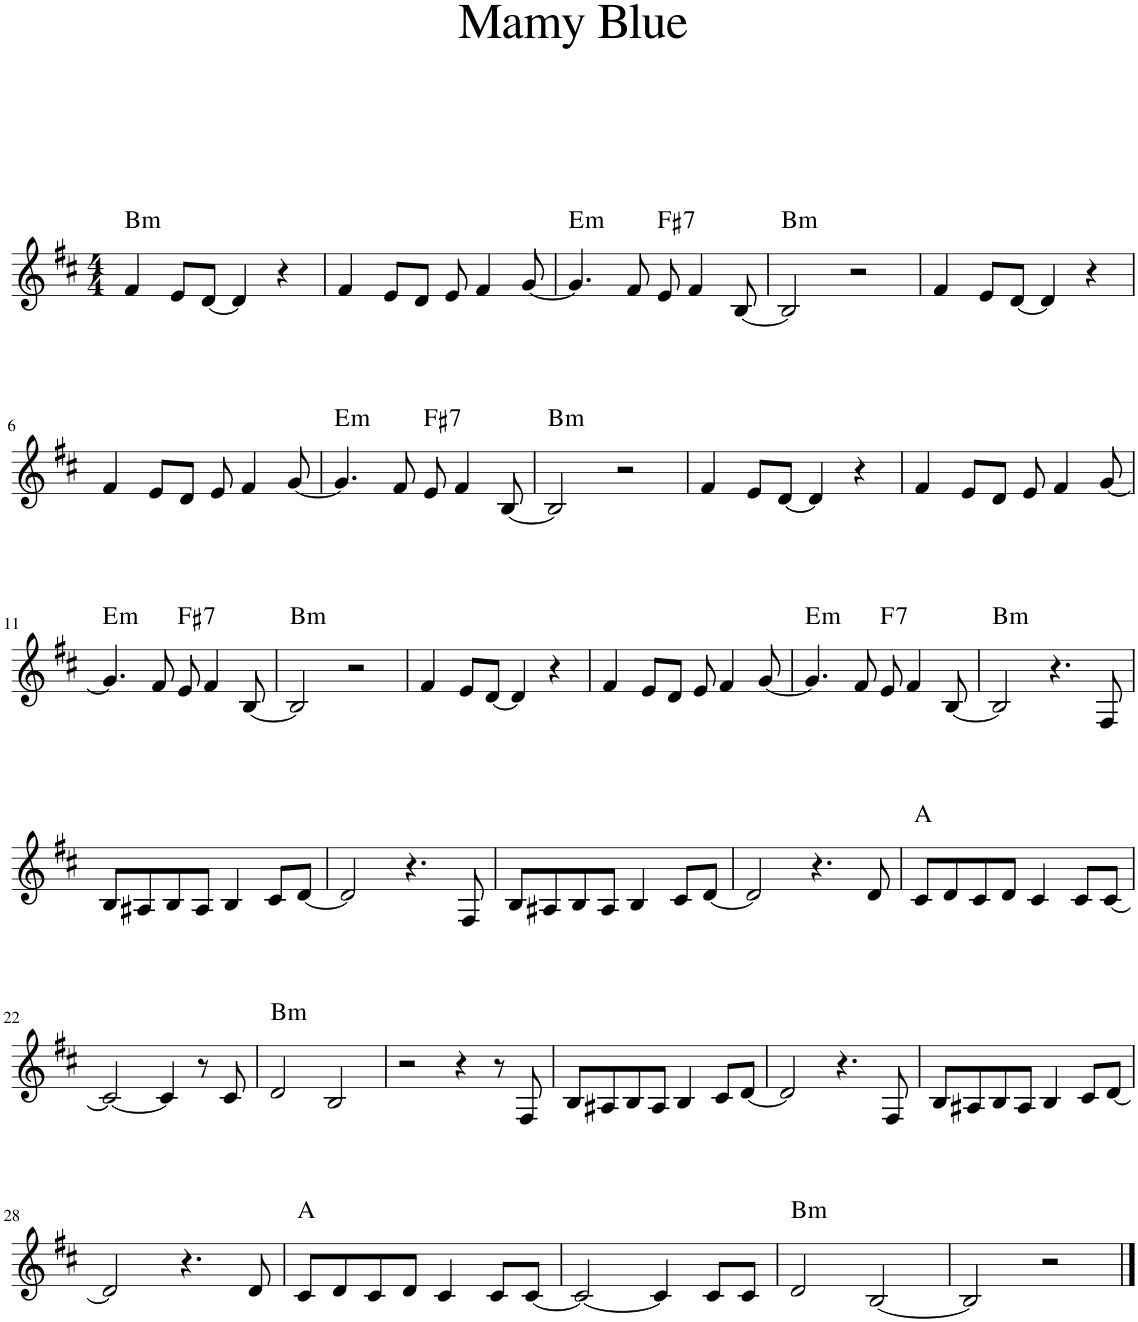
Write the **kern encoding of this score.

**kern	**harte
*part1	*part1
*staff1	*
*I"Piano	*
*I'Pno.	*
*clefG2	*
*k[f#c#]	*
*M4/4	*
=1	=1
!	!LO:H:kt=m
4f#/	B:min
8e/L	.
[8d/J	.
4d/]	.
4r	.
=2	=2
4f#/	.
8e/L	.
8d/J	.
8e/	.
4f#/	.
[8g/	.
=3	=3
!	!LO:H:kt=m
4.g/]	E:min
8f#/	.
!	!LO:H:kt=7
8e/	F#:7
4f#/	.
[8B/	.
=4	=4
!	!LO:H:kt=m
2B/]	B:min
2r	.
=5	=5
4f#/	.
8e/L	.
[8d/J	.
4d/]	.
4r	.
!!LO:LB:g=z
=6	=6
4f#/	.
8e/L	.
8d/J	.
8e/	.
4f#/	.
[8g/	.
=7	=7
!	!LO:H:kt=m
4.g/]	E:min
8f#/	.
!	!LO:H:kt=7
8e/	F#:7
4f#/	.
[8B/	.
=8	=8
!	!LO:H:kt=m
2B/]	B:min
2r	.
=9	=9
4f#/	.
8e/L	.
[8d/J	.
4d/]	.
4r	.
=10	=10
4f#/	.
8e/L	.
8d/J	.
8e/	.
4f#/	.
[8g/	.
!!LO:LB:g=z
=11	=11
!	!LO:H:kt=m
4.g/]	E:min
8f#/	.
!	!LO:H:kt=7
8e/	F#:7
4f#/	.
[8B/	.
=12	=12
!	!LO:H:kt=m
2B/]	B:min
2r	.
=13	=13
4f#/	.
8e/L	.
[8d/J	.
4d/]	.
4r	.
=14	=14
4f#/	.
8e/L	.
8d/J	.
8e/	.
4f#/	.
[8g/	.
=15	=15
!	!LO:H:kt=m
4.g/]	E:min
8f#/	.
!	!LO:H:kt=7
8e/	F:7
4f#/	.
[8B/	.
=16	=16
!	!LO:H:kt=m
2B/]	B:min
4.r	.
8F#/	.
!!LO:LB:g=z
=17	=17
8B/L	.
8A#X/	.
8B/	.
8A#/J	.
4B/	.
8c#/L	.
[8d/J	.
=18	=18
2d/]	.
4.r	.
8F#/	.
=19	=19
8B/L	.
8A#X/	.
8B/	.
8A#/J	.
4B/	.
8c#/L	.
[8d/J	.
=20	=20
2d/]	.
4.r	.
8d/	.
=21	=21
8c#/L	A:maj
8d/	.
8c#/	.
8d/J	.
4c#/	.
8c#/L	.
[8c#/J	.
!!LO:LB:g=z
=22	=22
2c#/_	.
4c#/]	.
8r	.
8c#/	.
=23	=23
!	!LO:H:kt=m
2d/	B:min
2B/	.
=24	=24
2r	.
4r	.
8r	.
8F#/	.
=25	=25
8B/L	.
8A#X/	.
8B/	.
8A#/J	.
4B/	.
8c#/L	.
[8d/J	.
=26	=26
2d/]	.
4.r	.
8F#/	.
=27	=27
8B/L	.
8A#X/	.
8B/	.
8A#/J	.
4B/	.
8c#/L	.
[8d/J	.
!!LO:LB:g=z
=28	=28
2d/]	.
4.r	.
8d/	.
=29	=29
8c#/L	A:maj
8d/	.
8c#/	.
8d/J	.
4c#/	.
8c#/L	.
[8c#/J	.
=30	=30
2c#/_	.
4c#/]	.
8c#/L	.
8c#/J	.
=31	=31
!	!LO:H:kt=m
2d/	B:min
[2B/	.
=32	=32
2B/]	.
2r	.
==	==
*-	*-
